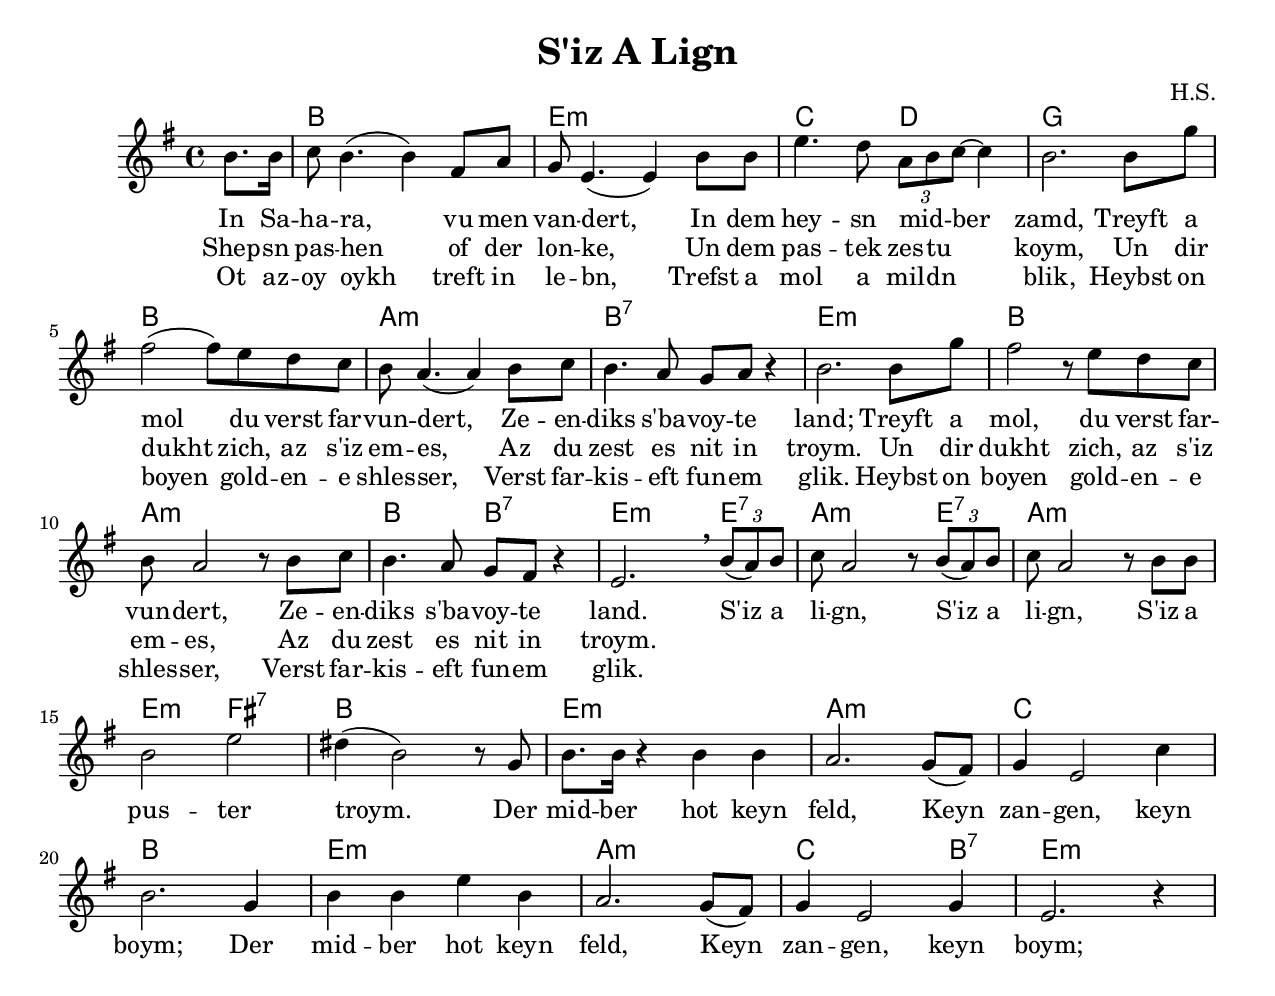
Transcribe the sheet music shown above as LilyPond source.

\version "2.18.0"
\include "english.ly"
\paper{
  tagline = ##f
  print-all-headers = ##t
  #(set-paper-size "letter")
}
date = #(strftime "%d-%m-%Y" (localtime (current-time)))

%\markup{ \italic{ " Updated " \date  }  }

%\markup{ Got something to say? }

global = {
  \clef treble
  \key e \minor
  \time 4/4
  \set Score.markFormatter = #format-mark-box-alphabet
}

%#################################### Melody ########################
melody = \relative c'' {
  \global
  \partial 16*4 b8. b16   %lead in notes
  c8 b4. (b4) fs8 a
  g8 e4. (e4) b'8 b|
  % \time 3/4 a4. g8 \tuplet 3/2{d8(e) f}|
  e4. d8 \tuplet 3/2 {a8 b c~} c4|
  b2. b8 g' |

  fs2(fs8) e8 d c|
  b8 a4. (a4) b8 c
  b4. a8 g a r4|
  b2. b8 g'

  fs2 r8 e8 d c|
  b8 a2 r8 b8 c
  b4. a8 g fs r4
  e2. \breathe \tuplet 3/2{b'8(a) b}|

  c8 a2 r8 \tuplet 3/2 {b8(a) b}| %d4 in book
  c8 a2 r8 b8 b|
  b2 e
  ds4 (b2) r8 g8

  b8. b16 r4 b4 b
  a2. g8(fs)|
  g4 e2 c'4|
  b2. g4

  b4 b  e4 b
  a2. g8(fs)
  g4 e2 g4
  e2. r4

  %\alternative { { }{ } }


  % \alternative { { }{ } }

}
%################################# Lyrics #####################
\addlyrics{

  In Sa -- ha -- ra, vu men van -- dert,
  In dem hey -- sn mid _ -- ber  zamd,
  Treyft a mol du verst far -- vun -- dert,
  Ze -- en -- diks s'ba -- voy -- te land;
  Treyft a mol, du verst far -- vun -- dert,
  Ze -- en -- diks s'ba -- voy -- te land.

  S'iz a li -- gn,
  S'iz a li -- gn,
  S'iz a pus -- ter troym.
  Der mid -- ber hot keyn feld,
  Keyn zan -- gen, keyn boym;
  Der mid -- ber hot keyn feld,
  Keyn zan -- gen, keyn boym;

}
\addlyrics {
  Shep -- sn pas -- hen of der lon -- ke,
  Un dem pas -- tek zes -- tu _ koym,
  Un dir dukht zich, az s'iz em -- es,
  Az du zest es nit in troym.
  Un dir dukht zich, az s'iz em -- es,
  Az du zest es nit in troym.
}

\addlyrics {
  Ot az -- oy oykh treft in le -- bn,
  Trefst a mol a mil -- dn _ blik,
  Heybst on boyen gold -- en -- e shles -- ser,
  Verst far -- kis -- eft fun -- em glik.
  Heybst on boyen gold -- en -- e shles -- ser,
  Verst far -- kis -- eft fun -- em glik.
}
%{
  \addlyrics {
  In Sa -- ha -- ra, where men wan --  der
  In the burn -- ing des -- ert sand.
  In a whi -- le they might won -- der,
  Is this not a fer -- tile land?
  In a whi -- le one might won -- der,
  Is this not a fer -- tile land?

  But it's a lie,
  It's just a lie,
  Just an em -- pty dream.
  No feilds in the des -- ert
  No corn, nor any trees.
  No feilds in the des -- ert
  No corn, nor any trees.
  }
%}
%################################# Chords #######################
harmonies = \chordmode {
  \skip 8*2
  b4*4
  e4*4:m
  c4*2
  d4*2
  g4*4
  %a4*3:m
  b4*4
  a4*4:m
  b4*4:7
  %a4*6:m
  e4*4:m
  b4*4
  % change above
  a4*4:m
  b4*2
  b4*2:7
  e2:m
  s4
  e4:7
  a4*3:m
  e4:7
  a4*4:m
  e4*2:m
  fs2:7
  b4*4
  e4*4:m
  a4*4:m
  c4*4
  b4*4
  e4*4:m
  a4*4:m
  c4*3
  %new chord last time only
  b4:7
  e4*3:m
}

\score {
  <<
    \new ChordNames {
      \set chordChanges = ##t
      \harmonies
    }
    \new Staff
    \melody
  >>
  \header{
    title= "S'iz A Lign"
    subtitle=""
    composer= ""
    instrument =""
    arranger= "H.S."
  }
  \layout{indent = 1.0\cm}
  \midi {
    \tempo 4 = 120

    % \midi { }
  }
}

% more verses:
%{

\markup{}
\markup {
  \fontsize #2
  \fill-line {
    \hspace #0.1 % distance from left margin
    \column {
      \line { ""
              \column {
                "\n"
                "Shepsn pashen of der lonke"
                "Un dem pastek zestu koym:"
                "Un dir dukht zich, az s'iz emes,"
                "Az du zest es nit in troym."
              }
      }
      \hspace #0.2 % vertical distance between verses
      \line { ""
              \column {
                "\n"
                "Ot azoy oykh treft in lebn"
                "Trefst a mol a mildn blik,"
                "Heybst on boyen goldene shlesser,"
                "Verst farkiseft funem glik"
              }
      }
    }
    \hspace #0.1  % horiz. distance between columns
    \column {
      \line { ""
              \column {
                "\n"
                "Sheep graze in the meadow"
                "And the shepard can be seen"
                "And it seems really true"
                "That this is not a dream"
              }
      }
      \hspace #0.2 % distance between verses
      \line { ""
              \column {
                "\n"
                "Sometimes it will happen"
                "From a small glance"
                "You build a golden castle?"
                ""
              }
      }
    }
    \hspace #0.1 % distance to right margin
  }
}

%}